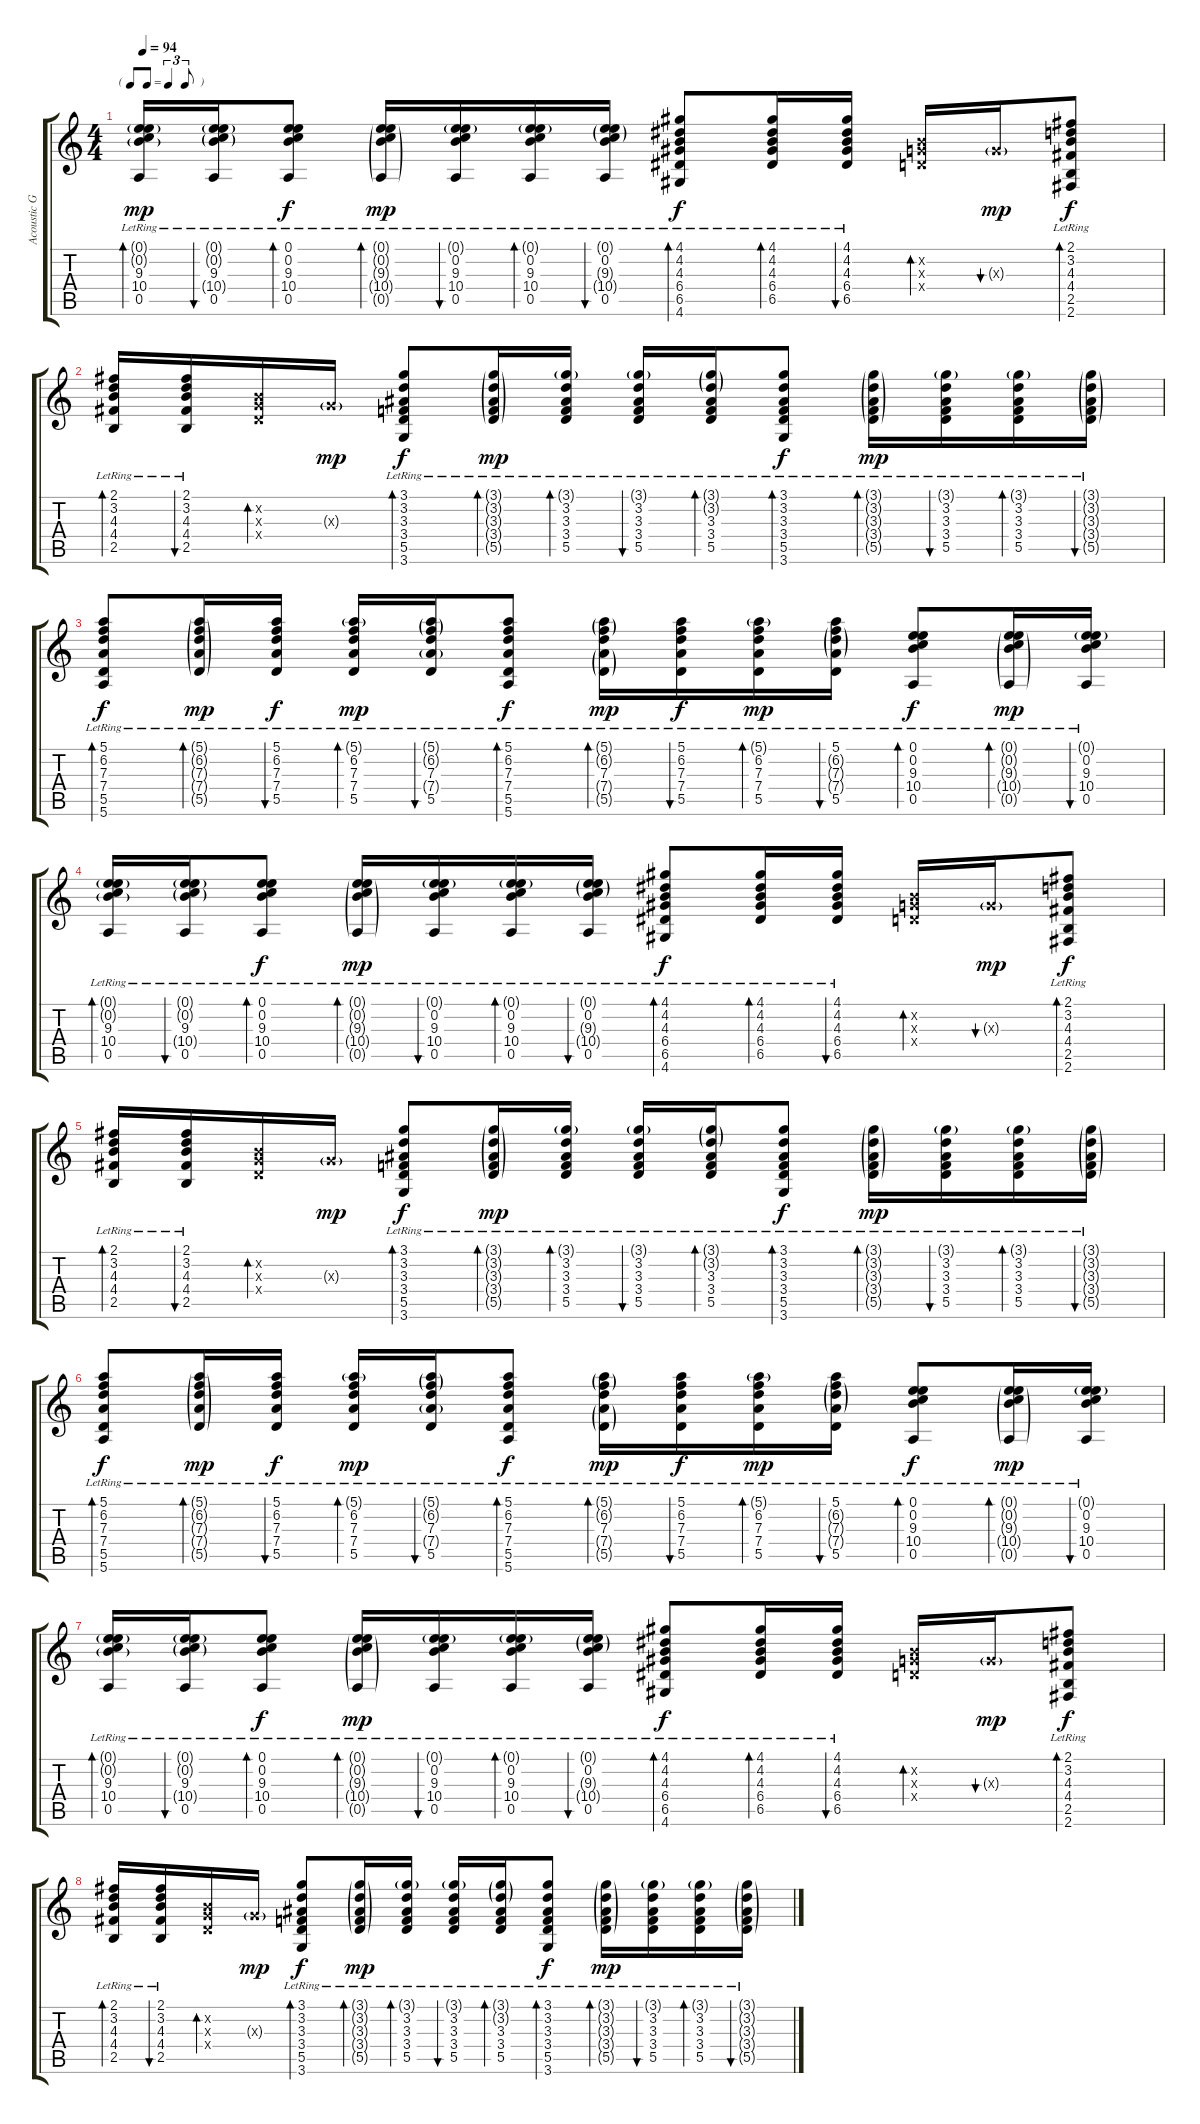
\track ("Acoustic Guitar" "Acoustic G") {instrument acousticguitarsteel}
\staff {score tabs}
\tuning (E4 B3 G3 D3 A2 E2) {hide}
\ts (4 4)
\tf triplet8th
\tempo 94
\clef g2
\ks c
(0.1{g lr} 0.2{g lr} 9.3{lr} 10.4{lr} 0.5{lr}).16{bd 60 dy mp} (0.1{g lr} 0.2{g lr} 9.3{lr} 10.4{g lr} 0.5{lr}).16{bu 60} (0.1{lr} 0.2{lr} 9.3{lr} 10.4{lr} 0.5{lr}).8{bd 60 dy f} (0.1{g lr} 0.2{g lr} 9.3{g lr} 10.4{g lr} 0.5{g lr}).16{bd 60 dy mp} (0.1{g lr} 0.2{lr} 9.3{lr} 10.4{lr} 0.5{lr}).16{bu 60} (0.1{g lr} 0.2{lr} 9.3{lr} 10.4{lr} 0.5{lr}).16{bd 60} (0.1{g lr} 0.2{lr} 9.3{g lr} 10.4{g lr} 0.5{lr}).16{bu 60} (4.1{lr} 4.2{lr} 4.3{lr} 6.4{lr} 6.5{lr} 4.6{lr}).8{bd 60 dy f} (4.1{lr} 4.2{lr} 4.3{lr} 6.4{lr} 6.5{lr}).16{bd 60} (4.1{lr} 4.2{lr} 4.3{lr} 6.4{lr} 6.5{lr}).16{bu 60} (0.2{x} 0.3{x} 0.4{x}).16{bd 60} 0.3{g x}.16{bu 60 dy mp} (2.1{lr} 3.2{lr} 4.3{lr} 4.4{lr} 2.5{lr} 2.6{lr}).8{bd 60 dy f} |
(2.1{lr} 3.2{lr} 4.3{lr} 4.4{lr} 2.5{lr}).16{bd 60} (2.1{lr} 3.2{lr} 4.3{lr} 4.4{lr} 2.5{lr}).16{bu 60} (0.2{x} 0.3{x} 0.4{x}).16{bd 60} 0.3{g x}.16{dy mp} (3.1{lr} 3.2{lr} 3.3{lr} 3.4{lr} 5.5{lr} 3.6{lr}).8{bd 60 dy f} (3.1{g lr} 3.2{g lr} 3.3{g lr} 3.4{g lr} 5.5{g lr}).16{bd 60 dy mp} (3.1{g lr} 3.2{lr} 3.3{lr} 3.4{lr} 5.5{lr}).16{bd 60} (3.1{g lr} 3.2{lr} 3.3{lr} 3.4{lr} 5.5{lr}).16{bu 60} (3.1{g lr} 3.2{g lr} 3.3{lr} 3.4{lr} 5.5{lr}).16{bd 60} (3.1{lr} 3.2{lr} 3.3{lr} 3.4{lr} 5.5{lr} 3.6{lr}).8{bd 60 dy f} (3.1{g lr} 3.2{g lr} 3.3{g lr} 3.4{g lr} 5.5{g lr}).16{bd 60 dy mp} (3.1{g lr} 3.2{lr} 3.3{lr} 3.4{lr} 5.5{lr}).16{bu 60} (3.1{g lr} 3.2{lr} 3.3{lr} 3.4{lr} 5.5{lr}).16{bd 60} (3.1{g lr} 3.2{g lr} 3.3{g lr} 3.4{g lr} 5.5{g lr}).16{bu 60} |
(5.1{lr} 6.2{lr} 7.3{lr} 7.4{lr} 5.5{lr} 5.6{lr}).8{bd 60 dy f} (5.1{g lr} 6.2{g lr} 7.3{g lr} 7.4{g lr} 5.5{g lr}).16{bd 60 dy mp} (5.1{lr} 6.2{lr} 7.3{lr} 7.4{lr} 5.5{lr}).16{bu 60 dy f} (5.1{g lr} 6.2{lr} 7.3{lr} 7.4{lr} 5.5{lr}).16{bd 60 dy mp} (5.1{g lr} 6.2{g lr} 7.3{lr} 7.4{g lr} 5.5{lr}).16{bu 60} (5.1{lr} 6.2{lr} 7.3{lr} 7.4{lr} 5.5{lr} 5.6{lr}).8{bd 60 dy f} (5.1{g lr} 6.2{g lr} 7.3{lr} 7.4{g lr} 5.5{g lr}).16{bd 60 dy mp} (5.1{lr} 6.2{lr} 7.3{lr} 7.4{lr} 5.5{lr}).16{bu 60 dy f} (5.1{g lr} 6.2{lr} 7.3{lr} 7.4{lr} 5.5{lr}).16{bd 60 dy mp} (5.1{lr} 6.2{g lr} 7.3{g lr} 7.4{g lr} 5.5{lr}).16{bu 60} (0.1{lr} 0.2{lr} 9.3{lr} 10.4{lr} 0.5{lr}).8{bd 60 dy f} (0.1{g lr} 0.2{g lr} 9.3{g lr} 10.4{g lr} 0.5{g lr}).16{bd 60 dy mp} (0.1{g lr} 0.2{lr} 9.3{lr} 10.4{lr} 0.5{lr}).16{bu 60} |
(0.1{g lr} 0.2{g lr} 9.3{lr} 10.4{lr} 0.5{lr}).16{bd 60} (0.1{g lr} 0.2{g lr} 9.3{lr} 10.4{g lr} 0.5{lr}).16{bu 60} (0.1{lr} 0.2{lr} 9.3{lr} 10.4{lr} 0.5{lr}).8{bd 60 dy f} (0.1{g lr} 0.2{g lr} 9.3{g lr} 10.4{g lr} 0.5{g lr}).16{bd 60 dy mp} (0.1{g lr} 0.2{lr} 9.3{lr} 10.4{lr} 0.5{lr}).16{bu 60} (0.1{g lr} 0.2{lr} 9.3{lr} 10.4{lr} 0.5{lr}).16{bd 60} (0.1{g lr} 0.2{lr} 9.3{g lr} 10.4{g lr} 0.5{lr}).16{bu 60} (4.1{lr} 4.2{lr} 4.3{lr} 6.4{lr} 6.5{lr} 4.6{lr}).8{bd 60 dy f} (4.1{lr} 4.2{lr} 4.3{lr} 6.4{lr} 6.5{lr}).16{bd 60} (4.1{lr} 4.2{lr} 4.3{lr} 6.4{lr} 6.5{lr}).16{bu 60} (0.2{x} 0.3{x} 0.4{x}).16{bd 60} 0.3{g x}.16{bu 60 dy mp} (2.1{lr} 3.2{lr} 4.3{lr} 4.4{lr} 2.5{lr} 2.6{lr}).8{bd 60 dy f} |
(2.1{lr} 3.2{lr} 4.3{lr} 4.4{lr} 2.5{lr}).16{bd 60} (2.1{lr} 3.2{lr} 4.3{lr} 4.4{lr} 2.5{lr}).16{bu 60} (0.2{x} 0.3{x} 0.4{x}).16{bd 60} 0.3{g x}.16{dy mp} (3.1{lr} 3.2{lr} 3.3{lr} 3.4{lr} 5.5{lr} 3.6{lr}).8{bd 60 dy f} (3.1{g lr} 3.2{g lr} 3.3{g lr} 3.4{g lr} 5.5{g lr}).16{bd 60 dy mp} (3.1{g lr} 3.2{lr} 3.3{lr} 3.4{lr} 5.5{lr}).16{bd 60} (3.1{g lr} 3.2{lr} 3.3{lr} 3.4{lr} 5.5{lr}).16{bu 60} (3.1{g lr} 3.2{g lr} 3.3{lr} 3.4{lr} 5.5{lr}).16{bd 60} (3.1{lr} 3.2{lr} 3.3{lr} 3.4{lr} 5.5{lr} 3.6{lr}).8{bd 60 dy f} (3.1{g lr} 3.2{g lr} 3.3{g lr} 3.4{g lr} 5.5{g lr}).16{bd 60 dy mp} (3.1{g lr} 3.2{lr} 3.3{lr} 3.4{lr} 5.5{lr}).16{bu 60} (3.1{g lr} 3.2{lr} 3.3{lr} 3.4{lr} 5.5{lr}).16{bd 60} (3.1{g lr} 3.2{g lr} 3.3{g lr} 3.4{g lr} 5.5{g lr}).16{bu 60} |
(5.1{lr} 6.2{lr} 7.3{lr} 7.4{lr} 5.5{lr} 5.6{lr}).8{bd 60 dy f} (5.1{g lr} 6.2{g lr} 7.3{g lr} 7.4{g lr} 5.5{g lr}).16{bd 60 dy mp} (5.1{lr} 6.2{lr} 7.3{lr} 7.4{lr} 5.5{lr}).16{bu 60 dy f} (5.1{g lr} 6.2{lr} 7.3{lr} 7.4{lr} 5.5{lr}).16{bd 60 dy mp} (5.1{g lr} 6.2{g lr} 7.3{lr} 7.4{g lr} 5.5{lr}).16{bu 60} (5.1{lr} 6.2{lr} 7.3{lr} 7.4{lr} 5.5{lr} 5.6{lr}).8{bd 60 dy f} (5.1{g lr} 6.2{g lr} 7.3{lr} 7.4{g lr} 5.5{g lr}).16{bd 60 dy mp} (5.1{lr} 6.2{lr} 7.3{lr} 7.4{lr} 5.5{lr}).16{bu 60 dy f} (5.1{g lr} 6.2{lr} 7.3{lr} 7.4{lr} 5.5{lr}).16{bd 60 dy mp} (5.1{lr} 6.2{g lr} 7.3{g lr} 7.4{g lr} 5.5{lr}).16{bu 60} (0.1{lr} 0.2{lr} 9.3{lr} 10.4{lr} 0.5{lr}).8{bd 60 dy f} (0.1{g lr} 0.2{g lr} 9.3{g lr} 10.4{g lr} 0.5{g lr}).16{bd 60 dy mp} (0.1{g lr} 0.2{lr} 9.3{lr} 10.4{lr} 0.5{lr}).16{bu 60} |
(0.1{g lr} 0.2{g lr} 9.3{lr} 10.4{lr} 0.5{lr}).16{bd 60} (0.1{g lr} 0.2{g lr} 9.3{lr} 10.4{g lr} 0.5{lr}).16{bu 60} (0.1{lr} 0.2{lr} 9.3{lr} 10.4{lr} 0.5{lr}).8{bd 60 dy f} (0.1{g lr} 0.2{g lr} 9.3{g lr} 10.4{g lr} 0.5{g lr}).16{bd 60 dy mp} (0.1{g lr} 0.2{lr} 9.3{lr} 10.4{lr} 0.5{lr}).16{bu 60} (0.1{g lr} 0.2{lr} 9.3{lr} 10.4{lr} 0.5{lr}).16{bd 60} (0.1{g lr} 0.2{lr} 9.3{g lr} 10.4{g lr} 0.5{lr}).16{bu 60} (4.1{lr} 4.2{lr} 4.3{lr} 6.4{lr} 6.5{lr} 4.6{lr}).8{bd 60 dy f} (4.1{lr} 4.2{lr} 4.3{lr} 6.4{lr} 6.5{lr}).16{bd 60} (4.1{lr} 4.2{lr} 4.3{lr} 6.4{lr} 6.5{lr}).16{bu 60} (0.2{x} 0.3{x} 0.4{x}).16{bd 60} 0.3{g x}.16{bu 60 dy mp} (2.1{lr} 3.2{lr} 4.3{lr} 4.4{lr} 2.5{lr} 2.6{lr}).8{bd 60 dy f} |
(2.1{lr} 3.2{lr} 4.3{lr} 4.4{lr} 2.5{lr}).16{bd 60} (2.1{lr} 3.2{lr} 4.3{lr} 4.4{lr} 2.5{lr}).16{bu 60} (0.2{x} 0.3{x} 0.4{x}).16{bd 60} 0.3{g x}.16{dy mp} (3.1{lr} 3.2{lr} 3.3{lr} 3.4{lr} 5.5{lr} 3.6{lr}).8{bd 60 dy f} (3.1{g lr} 3.2{g lr} 3.3{g lr} 3.4{g lr} 5.5{g lr}).16{bd 60 dy mp} (3.1{g lr} 3.2{lr} 3.3{lr} 3.4{lr} 5.5{lr}).16{bd 60} (3.1{g lr} 3.2{lr} 3.3{lr} 3.4{lr} 5.5{lr}).16{bu 60} (3.1{g lr} 3.2{g lr} 3.3{lr} 3.4{lr} 5.5{lr}).16{bd 60} (3.1{lr} 3.2{lr} 3.3{lr} 3.4{lr} 5.5{lr} 3.6{lr}).8{bd 60 dy f} (3.1{g lr} 3.2{g lr} 3.3{g lr} 3.4{g lr} 5.5{g lr}).16{bd 60 dy mp} (3.1{g lr} 3.2{lr} 3.3{lr} 3.4{lr} 5.5{lr}).16{bu 60} (3.1{g lr} 3.2{lr} 3.3{lr} 3.4{lr} 5.5{lr}).16{bd 60} (3.1{g lr} 3.2{g lr} 3.3{g lr} 3.4{g lr} 5.5{g lr}).16{bu 60}
